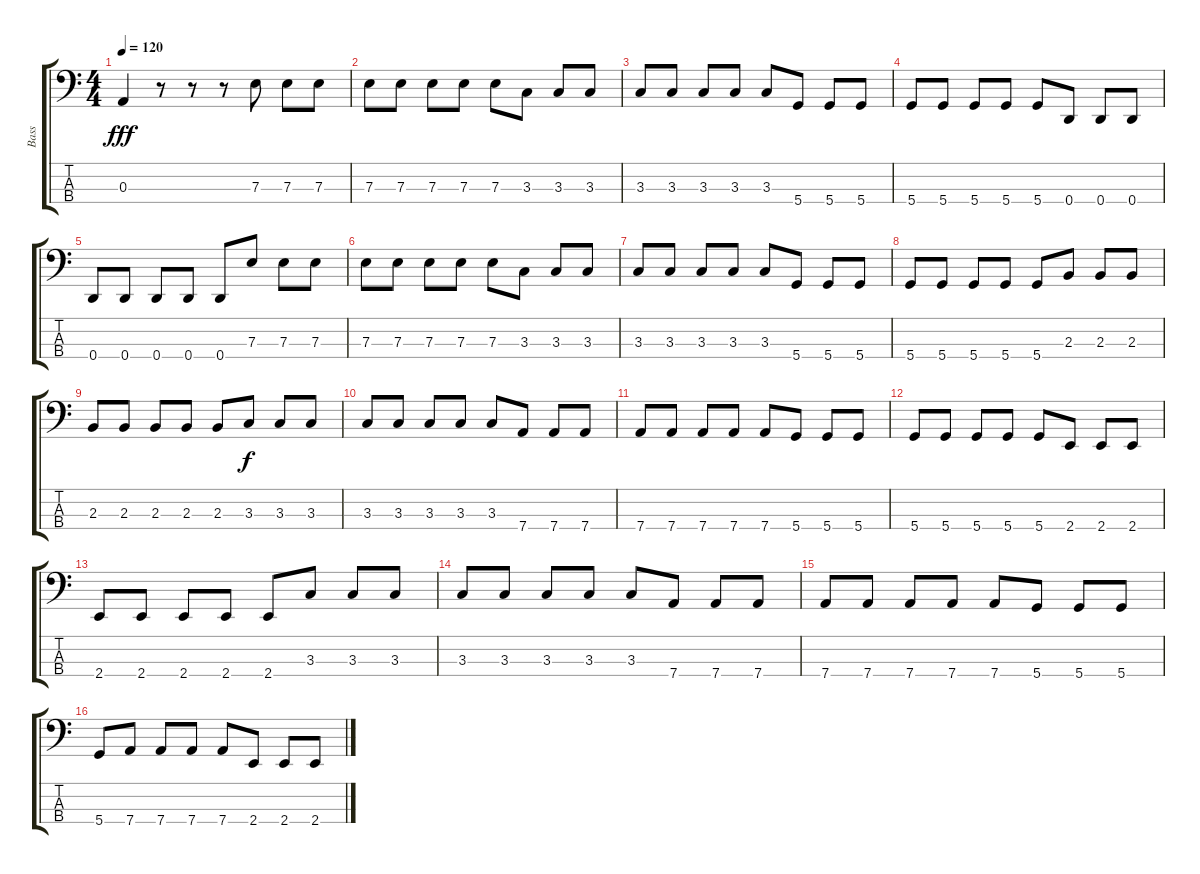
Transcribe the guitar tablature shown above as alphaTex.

\track ("Bass" "Bass") {instrument electricbassfinger}
\staff {score tabs}
\tuning (G2 D2 A1 D1) {hide}
\ts (4 4)
\tempo 120
\clef f4
\ks c
0.3.4{dy fff} r.8 r.8 r.8 7.3.8 7.3.8 7.3.8 |
7.3.8 7.3.8 7.3.8 7.3.8 7.3.8 3.3.8 3.3.8 3.3.8 |
3.3.8 3.3.8 3.3.8 3.3.8 3.3.8 5.4.8 5.4.8 5.4.8 |
5.4.8 5.4.8 5.4.8 5.4.8 5.4.8 0.4.8 0.4.8 0.4.8 |
0.4.8 0.4.8 0.4.8 0.4.8 0.4.8 7.3.8 7.3.8 7.3.8 |
7.3.8 7.3.8 7.3.8 7.3.8 7.3.8 3.3.8 3.3.8 3.3.8 |
3.3.8 3.3.8 3.3.8 3.3.8 3.3.8 5.4.8 5.4.8 5.4.8 |
5.4.8 5.4.8 5.4.8 5.4.8 5.4.8 2.3.8 2.3.8 2.3.8 |
2.3.8 2.3.8 2.3.8 2.3.8 2.3.8 3.3.8{dy f} 3.3.8 3.3.8 |
3.3.8 3.3.8 3.3.8 3.3.8 3.3.8 7.4.8 7.4.8 7.4.8 |
7.4.8 7.4.8 7.4.8 7.4.8 7.4.8 5.4.8 5.4.8 5.4.8 |
5.4.8 5.4.8 5.4.8 5.4.8 5.4.8 2.4.8 2.4.8 2.4.8 |
2.4.8 2.4.8 2.4.8 2.4.8 2.4.8 3.3.8 3.3.8 3.3.8 |
3.3.8 3.3.8 3.3.8 3.3.8 3.3.8 7.4.8 7.4.8 7.4.8 |
7.4.8 7.4.8 7.4.8 7.4.8 7.4.8 5.4.8 5.4.8 5.4.8 |
5.4.8 7.4.8 7.4.8 7.4.8 7.4.8 2.4.8 2.4.8 2.4.8
